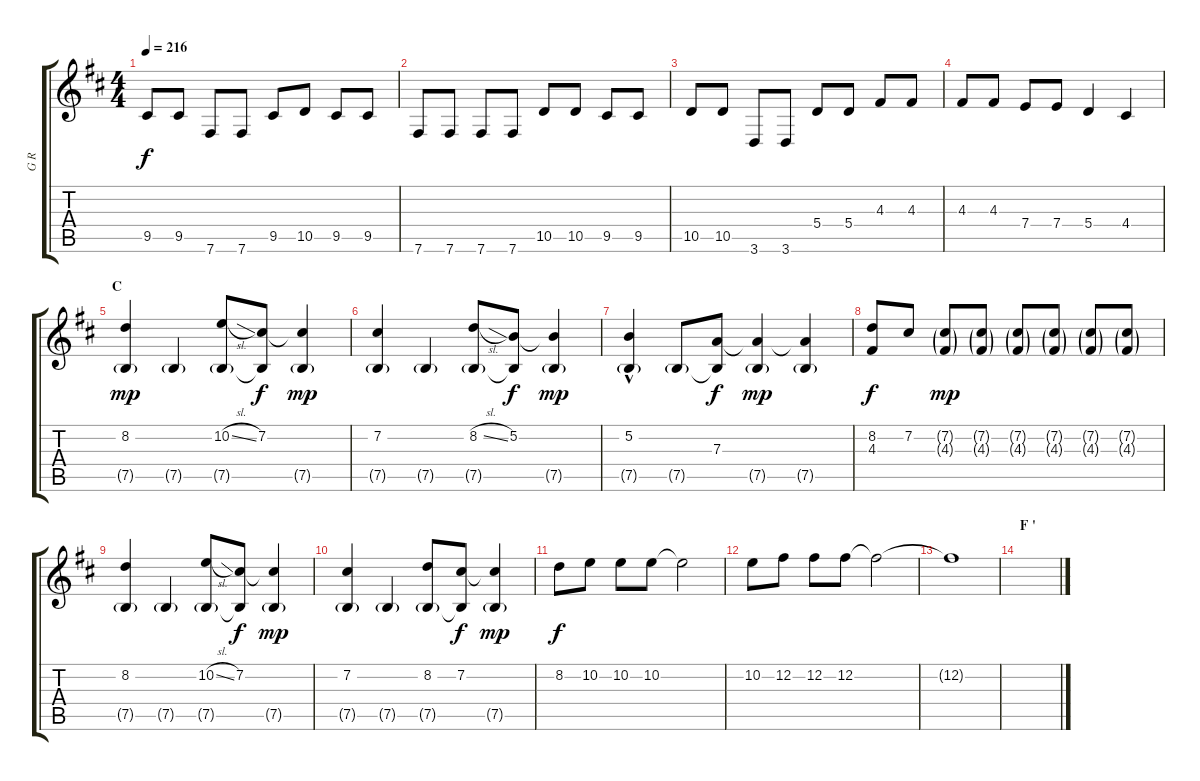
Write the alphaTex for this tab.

\track ("G R" "G R") {instrument distortionguitar}
\staff {score tabs}
\tuning (B3 Gb3 D3 A2 E2 B1) {hide}
\ts (4 4)
\tempo 216
\clef g2
\ks d
9.5.8{dy f} 9.5.8 7.6.8 7.6.8 9.5.8 10.5.8 9.5.8 9.5.8 |
7.6.8 7.6.8 7.6.8 7.6.8 10.5.8 10.5.8 9.5.8 9.5.8 |
10.5.8 10.5.8 3.6.8 3.6.8 5.4.8 5.4.8 4.3.8 4.3.8 |
4.3.8 4.3.8 7.4.8 7.4.8 5.4.4 4.4.4 |
\section ("" "C")
(8.2 7.5{g}).4{dy mp} 7.5{g}.4 (10.2{sl} 7.5{g}).8 (7.2 7.5{t}).8{dy f} (7.2{t} 7.5{g}).4{dy mp} |
(7.2 7.5{g}).4 7.5{g}.4 (8.2{sl} 7.5{g}).8 (5.2 7.5{t}).8{dy f} (5.2{t} 7.5{g}).4{dy mp} |
(5.2{hac} 7.5{g}).4 7.5{g}.8 (7.3 7.5{t}).8{dy f} (7.3{t} 7.5{g}).4{dy mp} (7.3{t} 7.5{g}).4 |
(8.2 4.3).8{dy f} 7.2.8 (7.2{g} 4.3{g}).8{dy mp} (7.2{g} 4.3{g}).8 (7.2{g} 4.3{g}).8 (7.2{g} 4.3{g}).8 (7.2{g} 4.3{g}).8 (7.2{g} 4.3{g}).8 |
(8.2 7.5{g}).4 7.5{g}.4 (10.2{sl} 7.5{g}).8 (7.2 7.5{t}).8{dy f} (7.2{t} 7.5{g}).4{dy mp} |
(7.2 7.5{g}).4 7.5{g}.4 (8.2 7.5{g}).8 (7.2 7.5{t}).8{dy f} (7.2{t} 7.5{g}).4{dy mp} |
8.2.8{dy f} 10.2.8 10.2.8 10.2.8 10.2{t}.2 |
10.2.8 12.2.8 12.2.8 12.2.8 12.2{t}.2 |
12.2{t}.1 |
\section ("" "F '")
